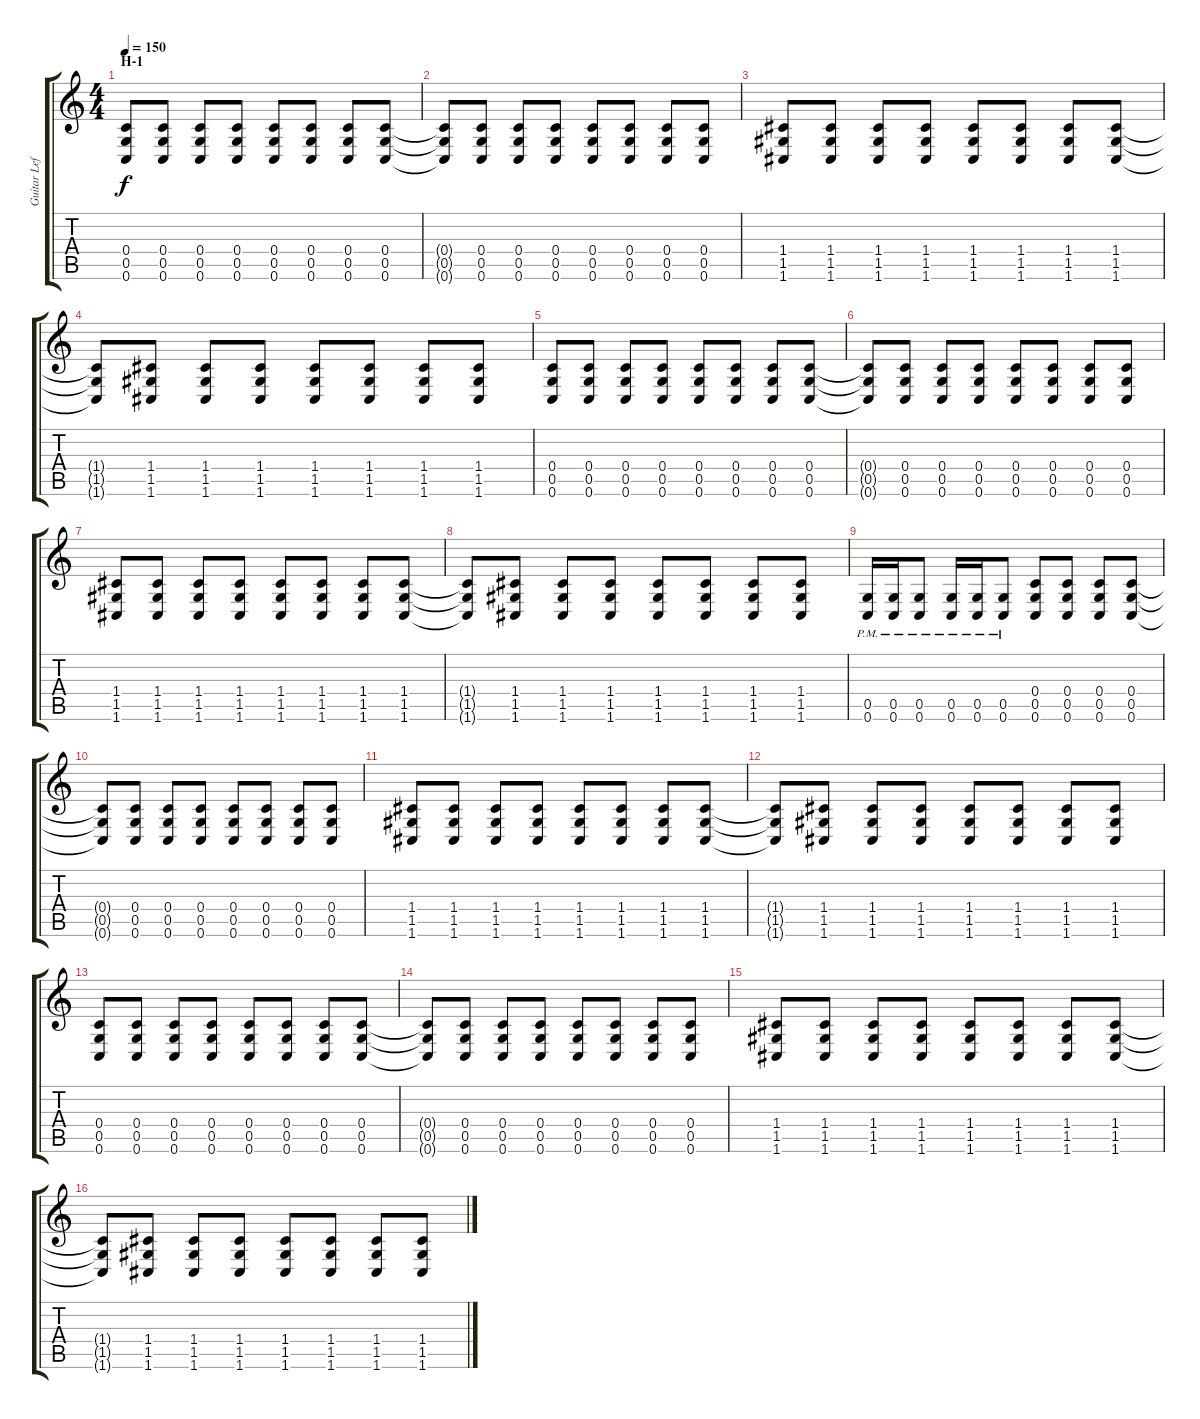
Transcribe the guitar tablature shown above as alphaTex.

\track ("Guitar Left" "Guitar Lef") {instrument distortionguitar}
\staff {score tabs}
\tuning (D4 A3 F3 C3 G2 C2) {hide}
\ts (4 4)
\section ("" "H-1")
\tempo 150
\clef g2
\ks c
(0.4 0.5 0.6).8{dy f} (0.4 0.5 0.6).8 (0.4 0.5 0.6).8 (0.4 0.5 0.6).8 (0.4 0.5 0.6).8 (0.4 0.5 0.6).8 (0.4 0.5 0.6).8 (0.4 0.5 0.6).8 |
(0.4{t} 0.5{t} 0.6{t}).8 (0.4 0.5 0.6).8 (0.4 0.5 0.6).8 (0.4 0.5 0.6).8 (0.4 0.5 0.6).8 (0.4 0.5 0.6).8 (0.4 0.5 0.6).8 (0.4 0.5 0.6).8 |
(1.4 1.5 1.6).8 (1.4 1.5 1.6).8 (1.4 1.5 1.6).8 (1.4 1.5 1.6).8 (1.4 1.5 1.6).8 (1.4 1.5 1.6).8 (1.4 1.5 1.6).8 (1.4 1.5 1.6).8 |
(1.4{t} 1.5{t} 1.6{t}).8 (1.4 1.5 1.6).8 (1.4 1.5 1.6).8 (1.4 1.5 1.6).8 (1.4 1.5 1.6).8 (1.4 1.5 1.6).8 (1.4 1.5 1.6).8 (1.4 1.5 1.6).8 |
(0.4 0.5 0.6).8 (0.4 0.5 0.6).8 (0.4 0.5 0.6).8 (0.4 0.5 0.6).8 (0.4 0.5 0.6).8 (0.4 0.5 0.6).8 (0.4 0.5 0.6).8 (0.4 0.5 0.6).8 |
(0.4{t} 0.5{t} 0.6{t}).8 (0.4 0.5 0.6).8 (0.4 0.5 0.6).8 (0.4 0.5 0.6).8 (0.4 0.5 0.6).8 (0.4 0.5 0.6).8 (0.4 0.5 0.6).8 (0.4 0.5 0.6).8 |
(1.4 1.5 1.6).8 (1.4 1.5 1.6).8 (1.4 1.5 1.6).8 (1.4 1.5 1.6).8 (1.4 1.5 1.6).8 (1.4 1.5 1.6).8 (1.4 1.5 1.6).8 (1.4 1.5 1.6).8 |
(1.4{t} 1.5{t} 1.6{t}).8 (1.4 1.5 1.6).8 (1.4 1.5 1.6).8 (1.4 1.5 1.6).8 (1.4 1.5 1.6).8 (1.4 1.5 1.6).8 (1.4 1.5 1.6).8 (1.4 1.5 1.6).8 |
(0.5{pm} 0.6{pm}).16 (0.5{pm} 0.6{pm}).16 (0.5{pm} 0.6{pm}).8 (0.5{pm} 0.6{pm}).16 (0.5{pm} 0.6{pm}).16 (0.5{pm} 0.6{pm}).8 (0.4 0.5 0.6).8 (0.4 0.5 0.6).8 (0.4 0.5 0.6).8 (0.4 0.5 0.6).8 |
(0.4{t} 0.5{t} 0.6{t}).8 (0.4 0.5 0.6).8 (0.4 0.5 0.6).8 (0.4 0.5 0.6).8 (0.4 0.5 0.6).8 (0.4 0.5 0.6).8 (0.4 0.5 0.6).8 (0.4 0.5 0.6).8 |
(1.4 1.5 1.6).8 (1.4 1.5 1.6).8 (1.4 1.5 1.6).8 (1.4 1.5 1.6).8 (1.4 1.5 1.6).8 (1.4 1.5 1.6).8 (1.4 1.5 1.6).8 (1.4 1.5 1.6).8 |
(1.4{t} 1.5{t} 1.6{t}).8 (1.4 1.5 1.6).8 (1.4 1.5 1.6).8 (1.4 1.5 1.6).8 (1.4 1.5 1.6).8 (1.4 1.5 1.6).8 (1.4 1.5 1.6).8 (1.4 1.5 1.6).8 |
(0.4 0.5 0.6).8 (0.4 0.5 0.6).8 (0.4 0.5 0.6).8 (0.4 0.5 0.6).8 (0.4 0.5 0.6).8 (0.4 0.5 0.6).8 (0.4 0.5 0.6).8 (0.4 0.5 0.6).8 |
(0.4{t} 0.5{t} 0.6{t}).8 (0.4 0.5 0.6).8 (0.4 0.5 0.6).8 (0.4 0.5 0.6).8 (0.4 0.5 0.6).8 (0.4 0.5 0.6).8 (0.4 0.5 0.6).8 (0.4 0.5 0.6).8 |
(1.4 1.5 1.6).8 (1.4 1.5 1.6).8 (1.4 1.5 1.6).8 (1.4 1.5 1.6).8 (1.4 1.5 1.6).8 (1.4 1.5 1.6).8 (1.4 1.5 1.6).8 (1.4 1.5 1.6).8 |
(1.4{t} 1.5{t} 1.6{t}).8 (1.4 1.5 1.6).8 (1.4 1.5 1.6).8 (1.4 1.5 1.6).8 (1.4 1.5 1.6).8 (1.4 1.5 1.6).8 (1.4 1.5 1.6).8 (1.4 1.5 1.6).8
